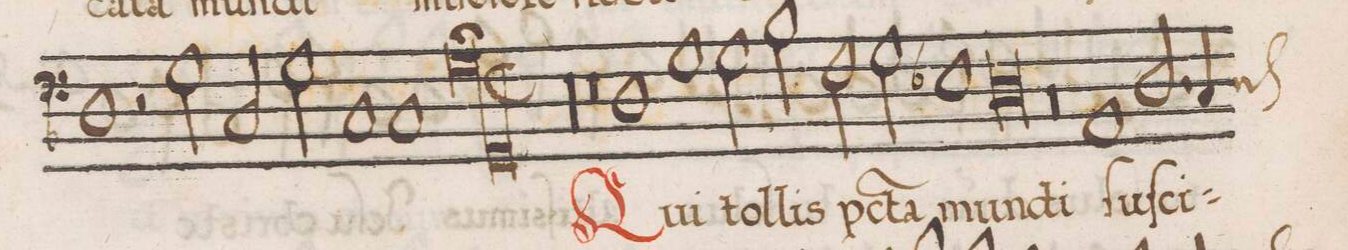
**kern	**text
*I"BASSVS	*
*clefF4	*
*k[b-]	*
*met(C)	*
*M2/1	*
1D\	-bis
*	*Xij
2r	.
2G\	.
=68-	=68-
2C/	.
2G\	.
1C/	.
=69-	=69-
1C/	.
1G 1GG\;	.
=70||	=70||
00r	.
=71-	=71-
=72-	=72-
0r	.
=73-	=73-
1D\	Qui
1G\	tol-
=74-	=74-
2G\	-lis
2B-\	p(ec)-
2F\	-c(a)-
2G\	-ta
=75-	=75-
1E-X\	mun-
0D\	-di
=76-	=76-
0r	.
=77-	=77-
1AA/	ſu-
=78-	=78-
2.D/	-ſci-
*custos:D	*
4C/	.
*-	*-
